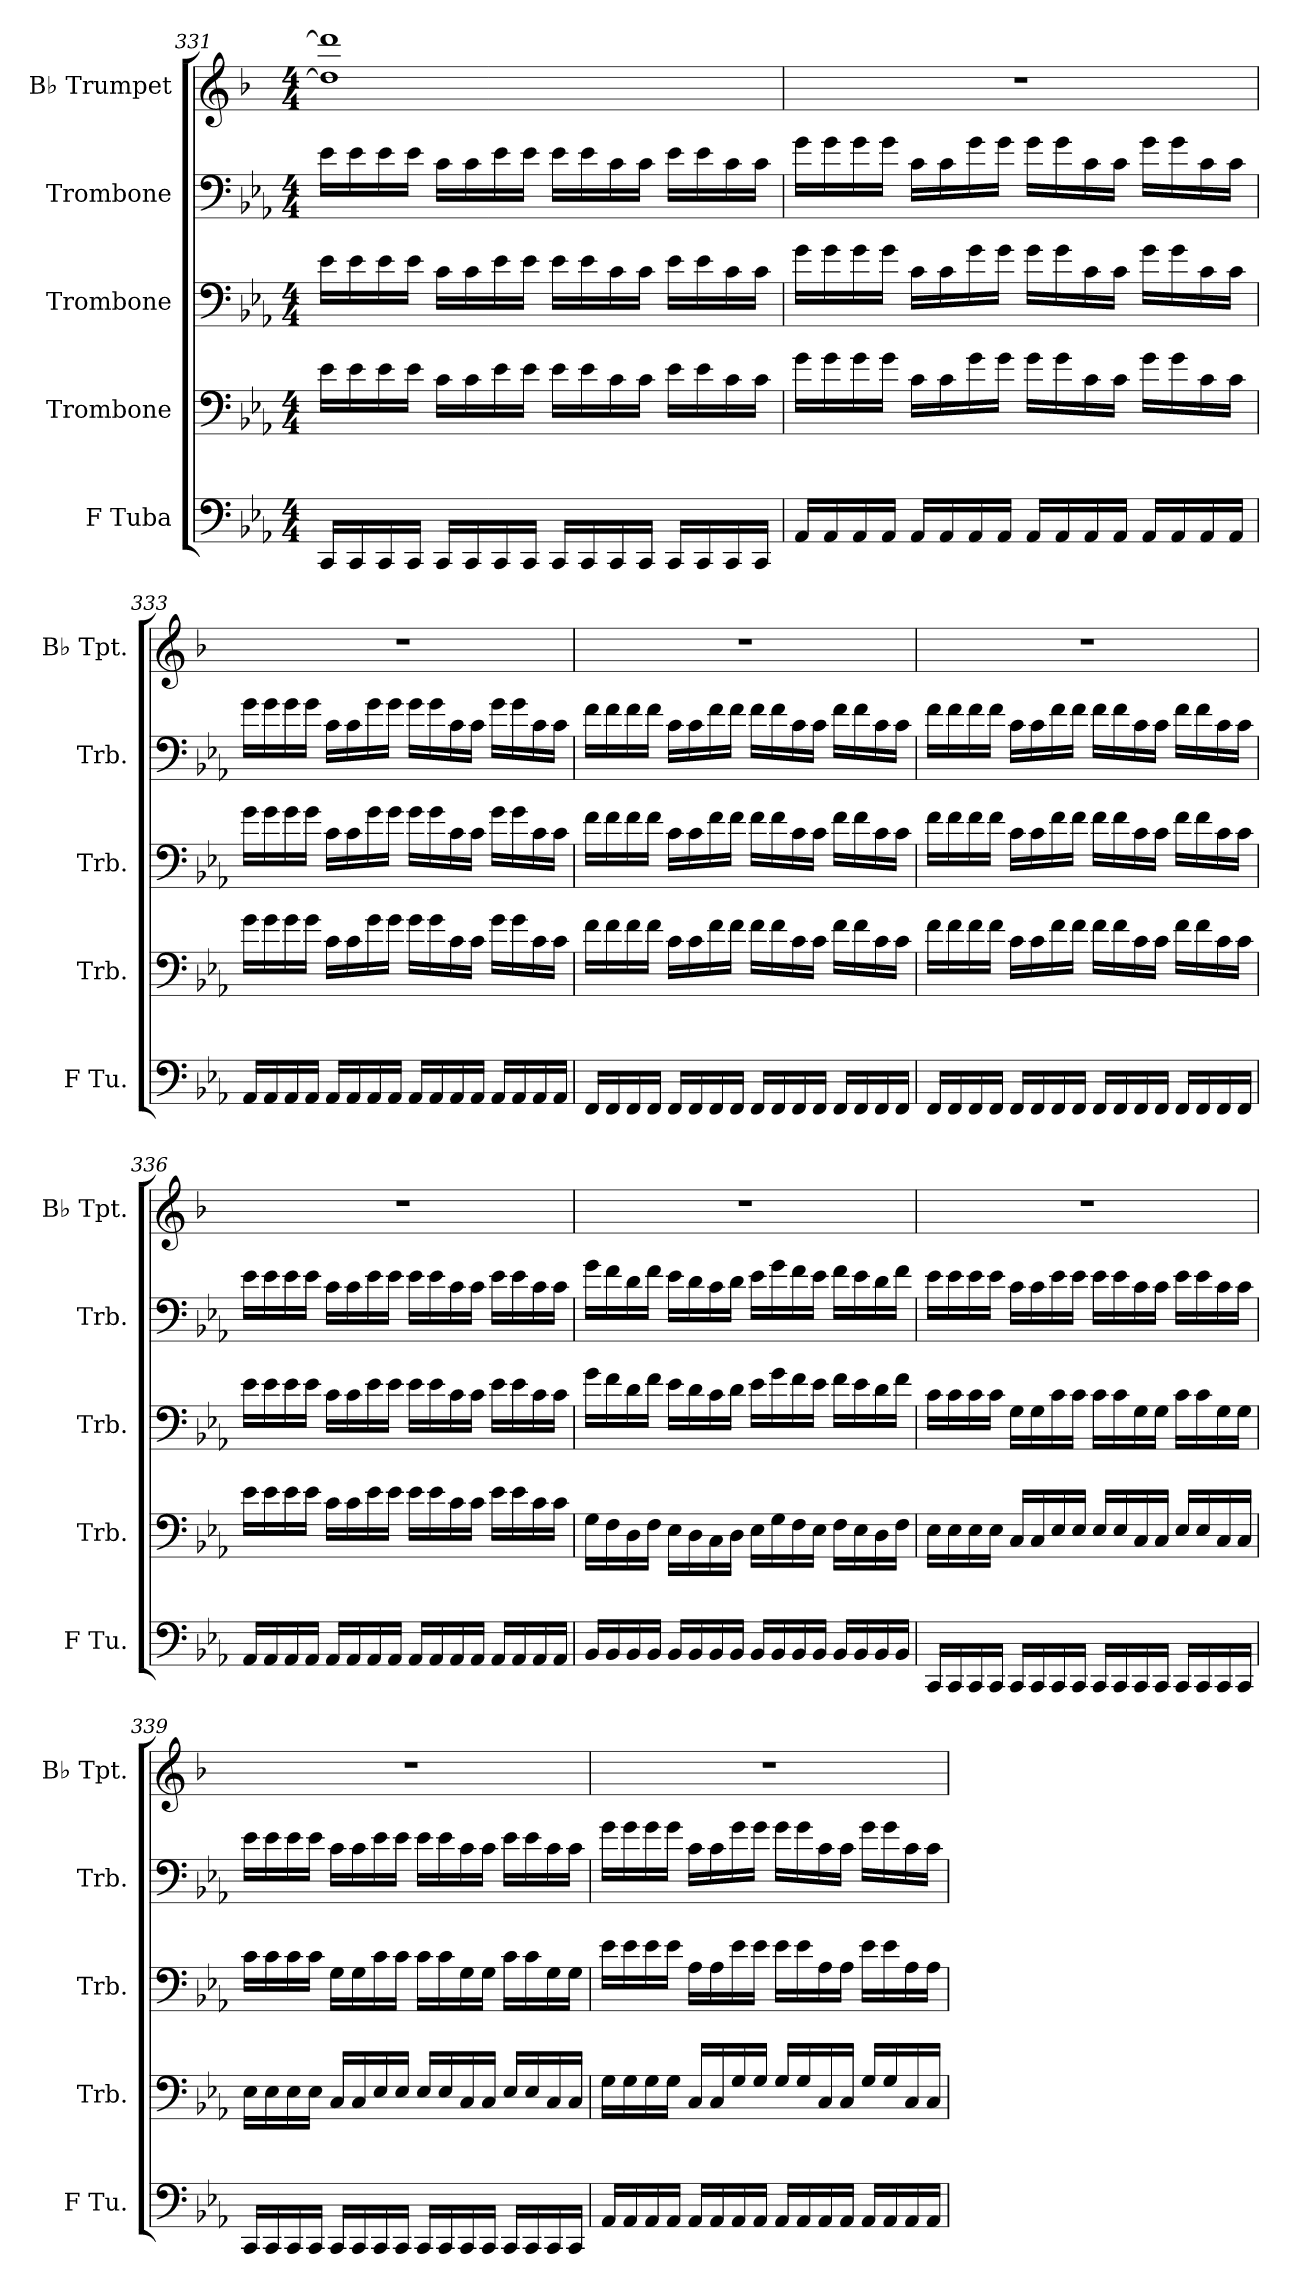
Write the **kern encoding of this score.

**kern	**kern	**kern	**kern	**kern
*part5	*part4	*part3	*part2	*part1
*staff5	*staff4	*staff3	*staff2	*staff1
*I"F Tuba	*I"Trombone	*I"Trombone	*I"Trombone	*I"B♭ Trumpet
*I'F Tu.	*I'Trb.	*I'Trb.	*I'Trb.	*I'B♭ Tpt.
!!LO:PB:g=z
*clefF4	*clefF4	*clefF4	*clefF4	*clefG2
*	*	*	*	*ITrd1c2
*k[b-e-a-]	*k[b-e-a-]	*k[b-e-a-]	*k[b-e-a-]	*k[b-e-a-]
*E-:	*E-:	*E-:	*E-:	*E-:
*M4/4	*M4/4	*M4/4	*M4/4	*M4/4
=331	=331	=331	=331	=331
16CC/LL	16e-\LL	16e-\LL	16e-\LL	1cc] 1ccc]
16CC/	16e-\	16e-\	16e-\	.
16CC/	16e-\	16e-\	16e-\	.
16CC/JJ	16e-\JJ	16e-\JJ	16e-\JJ	.
16CC/LL	16c\LL	16c\LL	16c\LL	.
16CC/	16c\	16c\	16c\	.
16CC/	16e-\	16e-\	16e-\	.
16CC/JJ	16e-\JJ	16e-\JJ	16e-\JJ	.
16CC/LL	16e-\LL	16e-\LL	16e-\LL	.
16CC/	16e-\	16e-\	16e-\	.
16CC/	16c\	16c\	16c\	.
16CC/JJ	16c\JJ	16c\JJ	16c\JJ	.
16CC/LL	16e-\LL	16e-\LL	16e-\LL	.
16CC/	16e-\	16e-\	16e-\	.
16CC/	16c\	16c\	16c\	.
16CC/JJ	16c\JJ	16c\JJ	16c\JJ	.
!!LO:PB:g=z
=332	=332	=332	=332	=332
16AA-/LL	16g\LL	16g\LL	16g\LL	1r
16AA-/	16g\	16g\	16g\	.
16AA-/	16g\	16g\	16g\	.
16AA-/JJ	16g\JJ	16g\JJ	16g\JJ	.
16AA-/LL	16c\LL	16c\LL	16c\LL	.
16AA-/	16c\	16c\	16c\	.
16AA-/	16g\	16g\	16g\	.
16AA-/JJ	16g\JJ	16g\JJ	16g\JJ	.
16AA-/LL	16g\LL	16g\LL	16g\LL	.
16AA-/	16g\	16g\	16g\	.
16AA-/	16c\	16c\	16c\	.
16AA-/JJ	16c\JJ	16c\JJ	16c\JJ	.
16AA-/LL	16g\LL	16g\LL	16g\LL	.
16AA-/	16g\	16g\	16g\	.
16AA-/	16c\	16c\	16c\	.
16AA-/JJ	16c\JJ	16c\JJ	16c\JJ	.
!!LO:PB:g=z
=333	=333	=333	=333	=333
16AA-/LL	16g\LL	16g\LL	16g\LL	1r
16AA-/	16g\	16g\	16g\	.
16AA-/	16g\	16g\	16g\	.
16AA-/JJ	16g\JJ	16g\JJ	16g\JJ	.
16AA-/LL	16c\LL	16c\LL	16c\LL	.
16AA-/	16c\	16c\	16c\	.
16AA-/	16g\	16g\	16g\	.
16AA-/JJ	16g\JJ	16g\JJ	16g\JJ	.
16AA-/LL	16g\LL	16g\LL	16g\LL	.
16AA-/	16g\	16g\	16g\	.
16AA-/	16c\	16c\	16c\	.
16AA-/JJ	16c\JJ	16c\JJ	16c\JJ	.
16AA-/LL	16g\LL	16g\LL	16g\LL	.
16AA-/	16g\	16g\	16g\	.
16AA-/	16c\	16c\	16c\	.
16AA-/JJ	16c\JJ	16c\JJ	16c\JJ	.
=334	=334	=334	=334	=334
16FF/LL	16f\LL	16f\LL	16f\LL	1r
16FF/	16f\	16f\	16f\	.
16FF/	16f\	16f\	16f\	.
16FF/JJ	16f\JJ	16f\JJ	16f\JJ	.
16FF/LL	16c\LL	16c\LL	16c\LL	.
16FF/	16c\	16c\	16c\	.
16FF/	16f\	16f\	16f\	.
16FF/JJ	16f\JJ	16f\JJ	16f\JJ	.
16FF/LL	16f\LL	16f\LL	16f\LL	.
16FF/	16f\	16f\	16f\	.
16FF/	16c\	16c\	16c\	.
16FF/JJ	16c\JJ	16c\JJ	16c\JJ	.
16FF/LL	16f\LL	16f\LL	16f\LL	.
16FF/	16f\	16f\	16f\	.
16FF/	16c\	16c\	16c\	.
16FF/JJ	16c\JJ	16c\JJ	16c\JJ	.
!!LO:LB:g=z
=335	=335	=335	=335	=335
16FF/LL	16f\LL	16f\LL	16f\LL	1r
16FF/	16f\	16f\	16f\	.
16FF/	16f\	16f\	16f\	.
16FF/JJ	16f\JJ	16f\JJ	16f\JJ	.
16FF/LL	16c\LL	16c\LL	16c\LL	.
16FF/	16c\	16c\	16c\	.
16FF/	16f\	16f\	16f\	.
16FF/JJ	16f\JJ	16f\JJ	16f\JJ	.
16FF/LL	16f\LL	16f\LL	16f\LL	.
16FF/	16f\	16f\	16f\	.
16FF/	16c\	16c\	16c\	.
16FF/JJ	16c\JJ	16c\JJ	16c\JJ	.
16FF/LL	16f\LL	16f\LL	16f\LL	.
16FF/	16f\	16f\	16f\	.
16FF/	16c\	16c\	16c\	.
16FF/JJ	16c\JJ	16c\JJ	16c\JJ	.
=336	=336	=336	=336	=336
16AA-/LL	16e-\LL	16e-\LL	16e-\LL	1r
16AA-/	16e-\	16e-\	16e-\	.
16AA-/	16e-\	16e-\	16e-\	.
16AA-/JJ	16e-\JJ	16e-\JJ	16e-\JJ	.
16AA-/LL	16c\LL	16c\LL	16c\LL	.
16AA-/	16c\	16c\	16c\	.
16AA-/	16e-\	16e-\	16e-\	.
16AA-/JJ	16e-\JJ	16e-\JJ	16e-\JJ	.
16AA-/LL	16e-\LL	16e-\LL	16e-\LL	.
16AA-/	16e-\	16e-\	16e-\	.
16AA-/	16c\	16c\	16c\	.
16AA-/JJ	16c\JJ	16c\JJ	16c\JJ	.
16AA-/LL	16e-\LL	16e-\LL	16e-\LL	.
16AA-/	16e-\	16e-\	16e-\	.
16AA-/	16c\	16c\	16c\	.
16AA-/JJ	16c\JJ	16c\JJ	16c\JJ	.
!!LO:PB:g=z
=337	=337	=337	=337	=337
16BB-/LL	16G\LL	16g\LL	16g\LL	1r
16BB-/	16F\	16f\	16f\	.
16BB-/	16D\	16d\	16d\	.
16BB-/JJ	16F\JJ	16f\JJ	16f\JJ	.
16BB-/LL	16E-\LL	16e-\LL	16e-\LL	.
16BB-/	16D\	16d\	16d\	.
16BB-/	16C\	16c\	16c\	.
16BB-/JJ	16D\JJ	16d\JJ	16d\JJ	.
16BB-/LL	16E-\LL	16e-\LL	16e-\LL	.
16BB-/	16G\	16g\	16g\	.
16BB-/	16F\	16f\	16f\	.
16BB-/JJ	16E-\JJ	16e-\JJ	16e-\JJ	.
16BB-/LL	16F\LL	16f\LL	16f\LL	.
16BB-/	16E-\	16e-\	16e-\	.
16BB-/	16D\	16d\	16d\	.
16BB-/JJ	16F\JJ	16f\JJ	16f\JJ	.
=338	=338	=338	=338	=338
16CC/LL	16E-\LL	16c\LL	16e-\LL	1r
16CC/	16E-\	16c\	16e-\	.
16CC/	16E-\	16c\	16e-\	.
16CC/JJ	16E-\JJ	16c\JJ	16e-\JJ	.
16CC/LL	16C/LL	16G\LL	16c\LL	.
16CC/	16C/	16G\	16c\	.
16CC/	16E-/	16c\	16e-\	.
16CC/JJ	16E-/JJ	16c\JJ	16e-\JJ	.
16CC/LL	16E-/LL	16c\LL	16e-\LL	.
16CC/	16E-/	16c\	16e-\	.
16CC/	16C/	16G\	16c\	.
16CC/JJ	16C/JJ	16G\JJ	16c\JJ	.
16CC/LL	16E-/LL	16c\LL	16e-\LL	.
16CC/	16E-/	16c\	16e-\	.
16CC/	16C/	16G\	16c\	.
16CC/JJ	16C/JJ	16G\JJ	16c\JJ	.
!!LO:LB:g=z
=339	=339	=339	=339	=339
16CC/LL	16E-\LL	16c\LL	16e-\LL	1r
16CC/	16E-\	16c\	16e-\	.
16CC/	16E-\	16c\	16e-\	.
16CC/JJ	16E-\JJ	16c\JJ	16e-\JJ	.
16CC/LL	16C/LL	16G\LL	16c\LL	.
16CC/	16C/	16G\	16c\	.
16CC/	16E-/	16c\	16e-\	.
16CC/JJ	16E-/JJ	16c\JJ	16e-\JJ	.
16CC/LL	16E-/LL	16c\LL	16e-\LL	.
16CC/	16E-/	16c\	16e-\	.
16CC/	16C/	16G\	16c\	.
16CC/JJ	16C/JJ	16G\JJ	16c\JJ	.
16CC/LL	16E-/LL	16c\LL	16e-\LL	.
16CC/	16E-/	16c\	16e-\	.
16CC/	16C/	16G\	16c\	.
16CC/JJ	16C/JJ	16G\JJ	16c\JJ	.
=340	=340	=340	=340	=340
16AA-/LL	16G\LL	16e-\LL	16g\LL	1r
16AA-/	16G\	16e-\	16g\	.
16AA-/	16G\	16e-\	16g\	.
16AA-/JJ	16G\JJ	16e-\JJ	16g\JJ	.
16AA-/LL	16C/LL	16A-\LL	16c\LL	.
16AA-/	16C/	16A-\	16c\	.
16AA-/	16G/	16e-\	16g\	.
16AA-/JJ	16G/JJ	16e-\JJ	16g\JJ	.
16AA-/LL	16G/LL	16e-\LL	16g\LL	.
16AA-/	16G/	16e-\	16g\	.
16AA-/	16C/	16A-\	16c\	.
16AA-/JJ	16C/JJ	16A-\JJ	16c\JJ	.
16AA-/LL	16G/LL	16e-\LL	16g\LL	.
16AA-/	16G/	16e-\	16g\	.
16AA-/	16C/	16A-\	16c\	.
16AA-/JJ	16C/JJ	16A-\JJ	16c\JJ	.
=	=	=	=	=
*-	*-	*-	*-	*-
